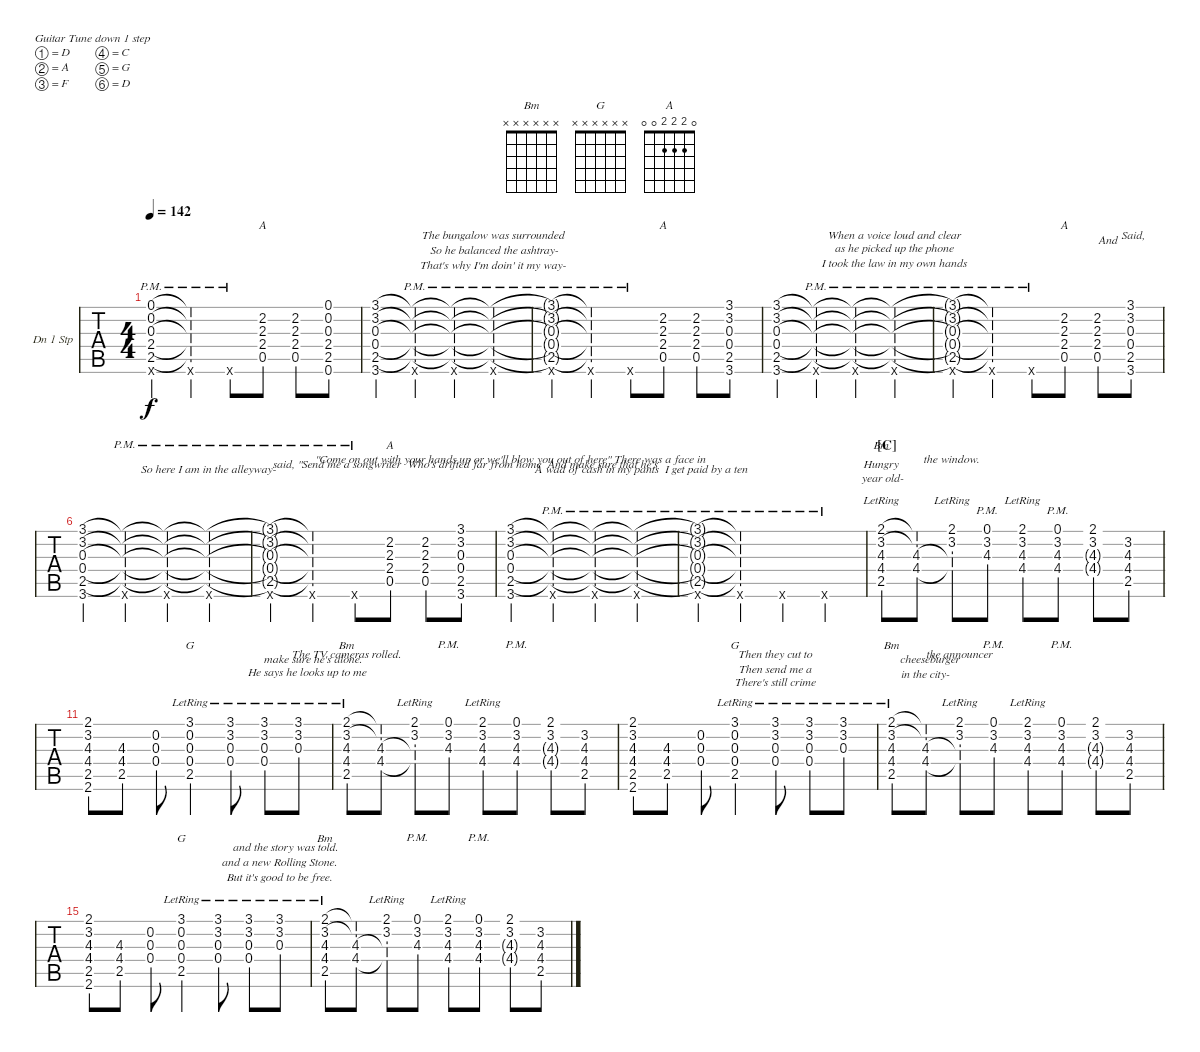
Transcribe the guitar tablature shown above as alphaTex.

\bracketExtendMode nobrackets
\firstSystemTrackNameOrientation horizontal
\otherSystemsTrackNameOrientation horizontal
\defaultBarNumberDisplay FirstOfSystem
\track ("Tune Down 1 Step" "Dn 1 Stp") {instrument acousticguitarsteel}
\staff {tabs}
\tuning (D4 A3 F3 C3 G2 D2)
\chord ("Bm" x x x x x x)
\chord ("G" x x x x x x)
\chord ("A" 0 2 2 2 0 0) {showfingering false}
\ts (4 4)
\tempo 142
\clef g2
\ks c
(2.4{t} 2.5{t} 0.6{pm x} 0.1{t} 0.2{t} 0.3{t}).4{lyrics (0 "") lyrics (1 "") lyrics (2 "") lyrics (3 "") lyrics (4 "") dy f} (2.4{t} 2.5{t} 0.6{pm x} 0.1{t} 0.2{t} 0.3{t}).4{lyrics (0 "") lyrics (1 "") lyrics (2 "") lyrics (3 "") lyrics (4 "")} 0.6{pm x}.8{lyrics (0 "") lyrics (1 "") lyrics (2 "") lyrics (3 "") lyrics (4 "")} (2.3 2.4 0.5 2.2).8{ch "A" lyrics (0 "") lyrics (1 "") lyrics (2 "") lyrics (3 "") lyrics (4 "")} (2.3 2.4 0.5 2.2).8{lyrics (0 "") lyrics (1 "") lyrics (2 "") lyrics (3 "") lyrics (4 "")} (2.4 2.5 0.6 0.3 0.2 0.1).8{lyrics (0 "") lyrics (1 "") lyrics (2 "") lyrics (3 "") lyrics (4 "")} |
(0.4 2.5 3.6 0.3 3.2 3.1).4{lyrics (0 "") lyrics (1 "") lyrics (2 "") lyrics (3 "") lyrics (4 "")} (0.4{t} 2.5{t} 3.6{pm x} 0.3{t} 3.1{t} 3.2{t}).4{lyrics (0 "") lyrics (1 "") lyrics (2 "") lyrics (3 "") lyrics (4 "")} (0.4{t} 2.5{t} 3.6{pm x} 0.3{t} 3.1{t} 3.2{t}).4{lyrics (0 "") lyrics (1 "") lyrics (2 "") lyrics (3 "") lyrics (4 "")} (0.4{t} 2.5{t} 3.6{pm x} 0.3{t} 3.1{t} 3.2{t}).4{lyrics (0 "The bungalow was surrounded  ") lyrics (1 " So he balanced the ashtray-") lyrics (2 "That's why I'm doin' it my way-") lyrics (3 "") lyrics (4 "")} |
(0.3{t} 0.4{t} 2.5{t} 3.6{pm x} 3.1{t} 3.2{t}).4{lyrics (0 "") lyrics (1 "") lyrics (2 "") lyrics (3 "") lyrics (4 "")} (0.3{t} 0.4{t} 2.5{t} 3.6{pm x} 3.1{t} 3.2{t}).4{lyrics (0 "") lyrics (1 "") lyrics (2 "") lyrics (3 "") lyrics (4 "")} 3.6{pm x}.8{lyrics (0 "") lyrics (1 "") lyrics (2 "") lyrics (3 "") lyrics (4 "")} (2.3 2.4 0.5 2.2).8{ch "A" lyrics (0 "") lyrics (1 "") lyrics (2 "") lyrics (3 "") lyrics (4 "")} (2.3 2.4 0.5 2.2).8{lyrics (0 "") lyrics (1 "") lyrics (2 "") lyrics (3 "") lyrics (4 "")} (0.4 2.5 3.6 0.3 3.2 3.1).8{lyrics (0 "") lyrics (1 "") lyrics (2 "") lyrics (3 "") lyrics (4 "")} |
(0.4 2.5 3.6 0.3 3.1 3.2).4{lyrics (0 "") lyrics (1 "") lyrics (2 "") lyrics (3 "") lyrics (4 "")} (0.4{t} 2.5{t} 3.6{pm x} 0.3{t} 3.1{t} 3.2{t}).4{lyrics (0 "") lyrics (1 "") lyrics (2 "") lyrics (3 "") lyrics (4 "")} (0.4{t} 2.5{t} 3.6{pm x} 0.3{t} 3.1{t} 3.2{t}).4{lyrics (0 "") lyrics (1 "") lyrics (2 "") lyrics (3 "") lyrics (4 "")} (0.4{t} 2.5{t} 3.6{pm x} 0.3{t} 3.1{t} 3.2{t}).4{lyrics (0 "When a voice loud and clear") lyrics (1 "as he picked up the phone  ") lyrics (2 "I took the law in my own hands") lyrics (3 "") lyrics (4 "")} |
(0.3{t} 0.4{t} 2.5{t} 3.6{pm x} 3.1{t} 3.2{t}).4{lyrics (0 "") lyrics (1 "") lyrics (2 "") lyrics (3 "") lyrics (4 "")} (0.3{t} 0.4{t} 2.5{t} 3.6{pm x} 3.1{t} 3.2{t}).4{lyrics (0 "") lyrics (1 "") lyrics (2 "") lyrics (3 "") lyrics (4 "")} 3.6{pm x}.8{lyrics (0 "") lyrics (1 "") lyrics (2 "") lyrics (3 "") lyrics (4 "")} (2.3 2.4 0.5 2.2).8{ch "A" lyrics (0 "") lyrics (1 "") lyrics (2 "") lyrics (3 "") lyrics (4 "")} (2.3 2.4 0.5 2.2).8{lyrics (0 "") lyrics (1 "       And") lyrics (2 "") lyrics (3 "") lyrics (4 "")} (0.4 2.5 3.6 0.3 3.2 3.1).8{lyrics (0 "  Said,") lyrics (1 "") lyrics (2 "") lyrics (3 "") lyrics (4 "")} |
(0.4 2.5 3.6 0.3 3.2 3.1).4{lyrics (0 "") lyrics (1 "") lyrics (2 "") lyrics (3 "") lyrics (4 "")} (0.4{t} 2.5{t} 3.6{pm x} 0.3{t} 3.1{t} 3.2{t}).4{lyrics (0 "") lyrics (1 "") lyrics (2 "") lyrics (3 "") lyrics (4 "")} (0.4{t} 2.5{t} 3.6{pm x} 0.3{t} 3.1{t} 3.2{t}).4{lyrics (0 "") lyrics (1 "") lyrics (2 "") lyrics (3 "") lyrics (4 "")} (0.4{t} 2.5{t} 3.6{pm x} 0.3{t} 3.1{t} 3.2{t}).4{lyrics (0 "") lyrics (1 "") lyrics (2 "So here I am in the alleyway-") lyrics (3 "") lyrics (4 "")} |
(0.3{t} 0.4{t} 2.5{t} 3.6{pm x} 3.1{t} 3.2{t}).4{lyrics (0 "") lyrics (1 "") lyrics (2 "") lyrics (3 "") lyrics (4 "")} (0.3{t} 0.4{t} 2.5{t} 3.6{pm x} 3.1{t} 3.2{t}).4{lyrics (0 "") lyrics (1 "") lyrics (2 "") lyrics (3 "") lyrics (4 "")} 3.6{pm x}.8{lyrics (0 "") lyrics (1 "") lyrics (2 "") lyrics (3 "") lyrics (4 "")} (2.3 2.4 0.5 2.2).8{ch "A" lyrics (0 "") lyrics (1 "") lyrics (2 "") lyrics (3 "") lyrics (4 "")} (2.3 2.4 0.5 2.2).8{lyrics (0 "") lyrics (1 "") lyrics (2 "") lyrics (3 "") lyrics (4 "")} (0.4 2.5 3.6 0.3 3.2 3.1).8{lyrics (0 "") lyrics (1 "   said, \"Send me a songwriter  Who's drifted far from home  And make sure that he's ") lyrics (2 "") lyrics (3 "") lyrics (4 "")} |
(0.4 2.5 3.6 0.3 3.1 3.2).4{lyrics (0 "\"Come on out with your hands up or we'll blow you out of here\" There was a face in       ") lyrics (1 "") lyrics (2 "") lyrics (3 "") lyrics (4 "")} (0.4{t} 2.5{t} 3.6{pm x} 0.3{t} 3.1{t} 3.2{t}).4{lyrics (0 "") lyrics (1 "") lyrics (2 "") lyrics (3 "") lyrics (4 "")} (0.4{t} 2.5{t} 3.6{pm x} 0.3{t} 3.1{t} 3.2{t}).4{lyrics (0 "") lyrics (1 "") lyrics (2 "") lyrics (3 "") lyrics (4 "")} (0.4{t} 2.5{t} 3.6{pm x} 0.3{t} 3.1{t} 3.2{t}).4{lyrics (0 "") lyrics (1 "") lyrics (2 "   A wad of cash in my pants  I get paid by a ten       ") lyrics (3 "") lyrics (4 "")} |
(0.3{t} 0.4{t} 2.5{t} 3.6{pm x} 3.1{t} 3.2{t}).4{lyrics (0 "") lyrics (1 "") lyrics (2 "") lyrics (3 "") lyrics (4 "")} (0.3{t} 0.4{t} 2.5{t} 3.6{pm x} 3.1{t} 3.2{t}).4{lyrics (0 "") lyrics (1 "") lyrics (2 "") lyrics (3 "") lyrics (4 "")} 3.6{pm x}.4{lyrics (0 "") lyrics (1 "") lyrics (2 "") lyrics (3 "") lyrics (4 "")} 3.6{pm x}.4{lyrics (0 "") lyrics (1 "") lyrics (2 "") lyrics (3 "") lyrics (4 "")} |
\section ("C" "")
(3.2 4.3 4.4 2.5{lr} 2.1{lr}).8{ch "Bm" lyrics (0 "") lyrics (1 "Hungry") lyrics (2 " year old-") lyrics (3 "") lyrics (4 "")} (3.2{t} 2.1{t} 4.3 4.4).8{lyrics (0 "") lyrics (1 "") lyrics (2 "") lyrics (3 "") lyrics (4 "")} (2.1{lr} 3.2 4.3{t} 4.4{t}).8{lyrics (0 "the window.   ") lyrics (1 "") lyrics (2 "") lyrics (3 "") lyrics (4 "")} (4.3 3.2{pm} 0.1{pm}).8{lyrics (0 "") lyrics (1 "") lyrics (2 "") lyrics (3 "") lyrics (4 "")} (2.1{lr} 3.2 4.3 4.4).8{lyrics (0 "") lyrics (1 "") lyrics (2 "") lyrics (3 "") lyrics (4 "")} (4.3{pm} 4.4 3.2 0.1{pm}).8{lyrics (0 "") lyrics (1 "") lyrics (2 "") lyrics (3 "") lyrics (4 "")} (2.1 3.2 4.3{g} 4.4{g}).8{lyrics (0 "") lyrics (1 "") lyrics (2 "") lyrics (3 "") lyrics (4 "")} (2.5 4.4 4.3 3.2).8{lyrics (0 "") lyrics (1 "") lyrics (2 "") lyrics (3 "") lyrics (4 "")} |
(2.5 4.4 4.3 3.2 2.1 2.6).8{lyrics (0 "") lyrics (1 "") lyrics (2 "") lyrics (3 "") lyrics (4 "")} (4.4{ac} 4.3 2.5).8{lyrics (0 "") lyrics (1 "") lyrics (2 "") lyrics (3 "") lyrics (4 "")} (0.3{ac} 0.4 0.2).8{lyrics (0 "") lyrics (1 "") lyrics (2 "") lyrics (3 "") lyrics (4 "")} (0.4{lr} 0.3{lr} 0.2{lr} 3.1{lr} 2.5{lr}).4{ch "G" lyrics (0 "") lyrics (1 "") lyrics (2 "") lyrics (3 "") lyrics (4 "")} (3.1{lr} 3.2{lr} 0.3{lr} 0.4{lr}).8{lyrics (0 "") lyrics (1 "") lyrics (2 "") lyrics (3 "") lyrics (4 "")} (3.1{lr} 3.2{lr} 0.3{lr} 0.4{lr}).8{lyrics (0 "") lyrics (1 "") lyrics (2 "") lyrics (3 "") lyrics (4 "")} (3.1{lr} 3.2{lr} 0.3{lr}).8{lyrics (0 "") lyrics (1 "          make sure he's alone.") lyrics (2 "      He says he looks up to me") lyrics (3 "") lyrics (4 "")} |
(3.2 4.3 4.4 2.5{lr} 2.1{lr}).8{ch "Bm" lyrics (0 "The TV cameras rolled.") lyrics (1 "") lyrics (2 "") lyrics (3 "") lyrics (4 "")} (3.2{t} 2.1{t} 4.3 4.4).8{lyrics (0 "") lyrics (1 "") lyrics (2 "") lyrics (3 "") lyrics (4 "")} (2.1{lr} 3.2 4.3{t} 4.4{t}).8{lyrics (0 "") lyrics (1 "") lyrics (2 "") lyrics (3 "") lyrics (4 "")} (4.3 3.2{pm} 0.1{pm}).8{lyrics (0 "") lyrics (1 "") lyrics (2 "") lyrics (3 "") lyrics (4 "")} (2.1{lr} 3.2 4.3 4.4).8{lyrics (0 "") lyrics (1 "") lyrics (2 "") lyrics (3 "") lyrics (4 "")} (4.3{pm} 4.4 3.2 0.1{pm}).8{lyrics (0 "") lyrics (1 "") lyrics (2 "") lyrics (3 "") lyrics (4 "")} (2.1 3.2 4.3{g} 4.4{g}).8{lyrics (0 "") lyrics (1 "") lyrics (2 "") lyrics (3 "") lyrics (4 "")} (2.5 4.4 4.3 3.2).8{lyrics (0 "") lyrics (1 "") lyrics (2 "") lyrics (3 "") lyrics (4 "")} |
(2.5 4.4 4.3 3.2 2.1 2.6).8{lyrics (0 "") lyrics (1 "") lyrics (2 "") lyrics (3 "") lyrics (4 "")} (4.4{ac} 4.3 2.5).8{lyrics (0 "") lyrics (1 "") lyrics (2 "") lyrics (3 "") lyrics (4 "")} (0.3{ac} 0.4 0.2).8{lyrics (0 "") lyrics (1 "") lyrics (2 "") lyrics (3 "") lyrics (4 "")} (0.4{lr} 0.3{lr} 0.2{lr} 3.1{lr} 2.5{lr}).4{ch "G" lyrics (0 "") lyrics (1 "") lyrics (2 "") lyrics (3 "") lyrics (4 "")} (3.1{lr} 3.2{lr} 0.3{lr} 0.4{lr}).8{lyrics (0 "Then they cut to") lyrics (1 "Then send me a ") lyrics (2 "There's still crime ") lyrics (3 "") lyrics (4 "")} (3.1{lr} 3.2{lr} 0.3{lr} 0.4{lr}).8{lyrics (0 "") lyrics (1 "") lyrics (2 "") lyrics (3 "") lyrics (4 "")} (3.1{lr} 3.2{lr} 0.3{lr}).8{lyrics (0 "") lyrics (1 "") lyrics (2 "") lyrics (3 "") lyrics (4 "")} |
(3.2 4.3 4.4 2.5{lr} 2.1{lr}).8{ch "Bm" lyrics (0 "") lyrics (1 "") lyrics (2 "") lyrics (3 "") lyrics (4 "")} (3.2{t} 2.1{t} 4.3 4.4).8{lyrics (0 "") lyrics (1 "   cheeseburger") lyrics (2 "in the city-") lyrics (3 "") lyrics (4 "")} (2.1{lr} 3.2 4.3{t} 4.4{t}).8{lyrics (0 "the announcer") lyrics (1 "") lyrics (2 "") lyrics (3 "") lyrics (4 "")} (4.3 3.2{pm} 0.1{pm}).8{lyrics (0 "") lyrics (1 "") lyrics (2 "") lyrics (3 "") lyrics (4 "")} (2.1{lr} 3.2 4.3 4.4).8{lyrics (0 "") lyrics (1 "") lyrics (2 "") lyrics (3 "") lyrics (4 "")} (4.3{pm} 4.4 3.2 0.1{pm}).8{lyrics (0 "") lyrics (1 "") lyrics (2 "") lyrics (3 "") lyrics (4 "")} (2.1 3.2 4.3{g} 4.4{g}).8{lyrics (0 "") lyrics (1 "") lyrics (2 "") lyrics (3 "") lyrics (4 "")} (2.5 4.4 4.3 3.2).8{lyrics (0 "") lyrics (1 "") lyrics (2 "") lyrics (3 "") lyrics (4 "")} |
(2.5 4.4 4.3 3.2 2.1 2.6).8{lyrics (0 "") lyrics (1 "") lyrics (2 "") lyrics (3 "") lyrics (4 "")} (4.4{ac} 4.3 2.5).8{lyrics (0 "") lyrics (1 "") lyrics (2 "") lyrics (3 "") lyrics (4 "")} (0.3{ac} 0.4 0.2).8{lyrics (0 "") lyrics (1 "") lyrics (2 "") lyrics (3 "") lyrics (4 "")} (0.4{lr} 0.3{lr} 0.2{lr} 3.1{lr} 2.5{lr}).4{ch "G" lyrics (0 "") lyrics (1 "") lyrics (2 "") lyrics (3 "") lyrics (4 "")} (3.1{lr} 3.2{lr} 0.3{lr} 0.4{lr}).8{lyrics (0 "") lyrics (1 "") lyrics (2 "") lyrics (3 "") lyrics (4 "")} (3.1{lr} 3.2{lr} 0.3{lr} 0.4{lr}).8{lyrics (0 "") lyrics (1 "") lyrics (2 "") lyrics (3 "") lyrics (4 "")} (3.1{lr} 3.2{lr} 0.3{lr}).8{lyrics (0 "    and the story was told.") lyrics (1 "and a new Rolling Stone.") lyrics (2 "But it's good to be free.") lyrics (3 "") lyrics (4 "")} |
(3.2 4.3 4.4 2.5{lr} 2.1{lr}).8{ch "Bm" lyrics (0 "") lyrics (1 "") lyrics (2 "") lyrics (3 "") lyrics (4 "")} (3.2{t} 2.1{t} 4.3 4.4).8{lyrics (0 "") lyrics (1 "") lyrics (2 "") lyrics (3 "") lyrics (4 "")} (2.1{lr} 3.2 4.3{t} 4.4{t}).8{lyrics (0 "") lyrics (1 "") lyrics (2 "") lyrics (3 "") lyrics (4 "")} (4.3 3.2{pm} 0.1{pm}).8{lyrics (0 "") lyrics (1 "") lyrics (2 "") lyrics (3 "") lyrics (4 "")} (2.1{lr} 3.2 4.3 4.4).8{lyrics (0 "") lyrics (1 "") lyrics (2 "") lyrics (3 "") lyrics (4 "")} (4.3{pm} 4.4 3.2 0.1{pm}).8{lyrics (0 "") lyrics (1 "") lyrics (2 "") lyrics (3 "") lyrics (4 "")} (2.1 3.2 4.3{g} 4.4{g}).8{lyrics (0 "") lyrics (1 "") lyrics (2 "") lyrics (3 "") lyrics (4 "")} (2.5 4.4 4.3 3.2).8{lyrics (0 "") lyrics (1 "") lyrics (2 "") lyrics (3 "") lyrics (4 "")}
